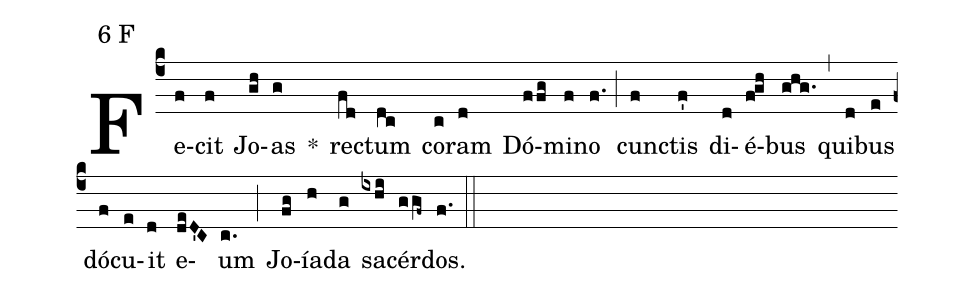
mode:6 F;
%%
(c4) Fe(f)cit(f) Jo(gh)as(g) *() re(fd)ctum(dc) co(c)ram(d) Dó(ffg)mi(f)no(f.) (;) cun(f)ctis(f') di(d)é(fgh)bus(ghg.) (,) qui(d)bus(e) dó(f)cu(e)it(d) e(deD'C)um(c.) (;) Jo(fg)ía(h)da(g) sa(ixhi)cér(ggf~)dos.(f.) (::)
